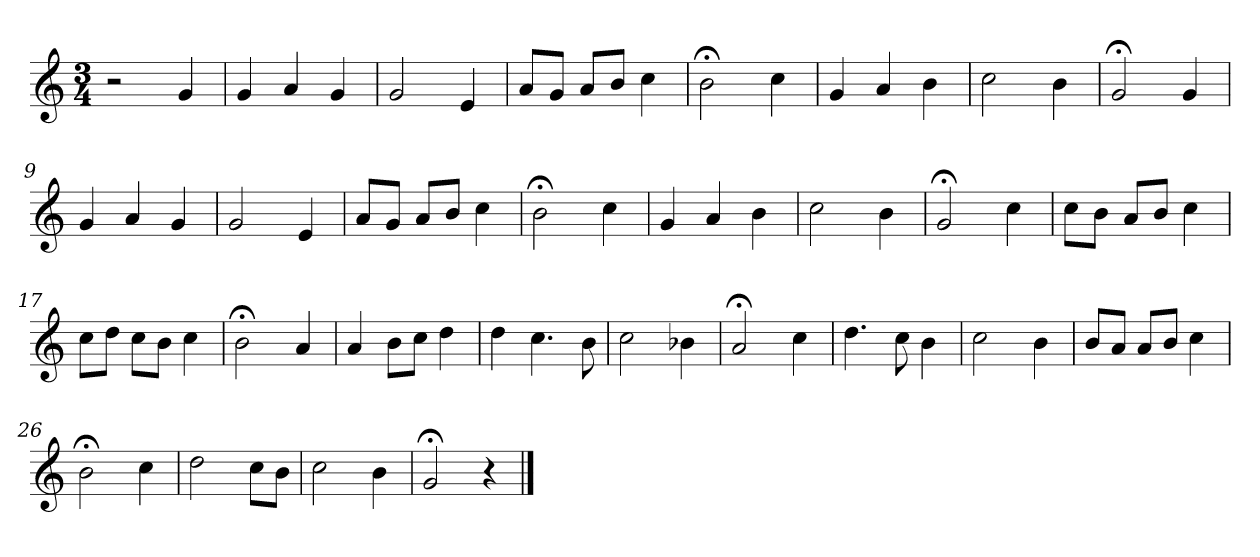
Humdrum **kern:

**kern
*part1
*staff1
*clefG2
*k[]
*C:
*M3/4
=1
2r
4g
=2
4g
4a
4g
=3
2g
4e
=4
8a/L
8g/J
8a/L
8b/J
4cc
=5
2b;<
4cc
=6
4g
4a
4b
=7
2cc
4b
=8
2g;<
4g
=9
4g
4a
4g
=10
2g
4e
=11
8a/L
8g/J
8a/L
8b/J
4cc
=12
2b;<
4cc
=13
4g
4a
4b
=14
2cc
4b
=15
2g;<
4cc
=16
8cc\L
8b\J
8a/L
8b/J
4cc
=17
8cc\L
8dd\J
8cc\L
8b\J
4cc
=18
2b;<
4a
=19
4a
8b\L
8cc\J
4dd
=20
4dd
4.cc
8b
=21
2cc
4b-X
=22
2a;<
4cc
=23
4.dd
8cc
4b
=24
2cc
4b
=25
8b/L
8a/J
8a/L
8b/J
4cc
=26
2b;<
4cc
=27
2dd
8cc\L
8b\J
=28
2cc
4b
=29
2g;<
4r
==
*-
